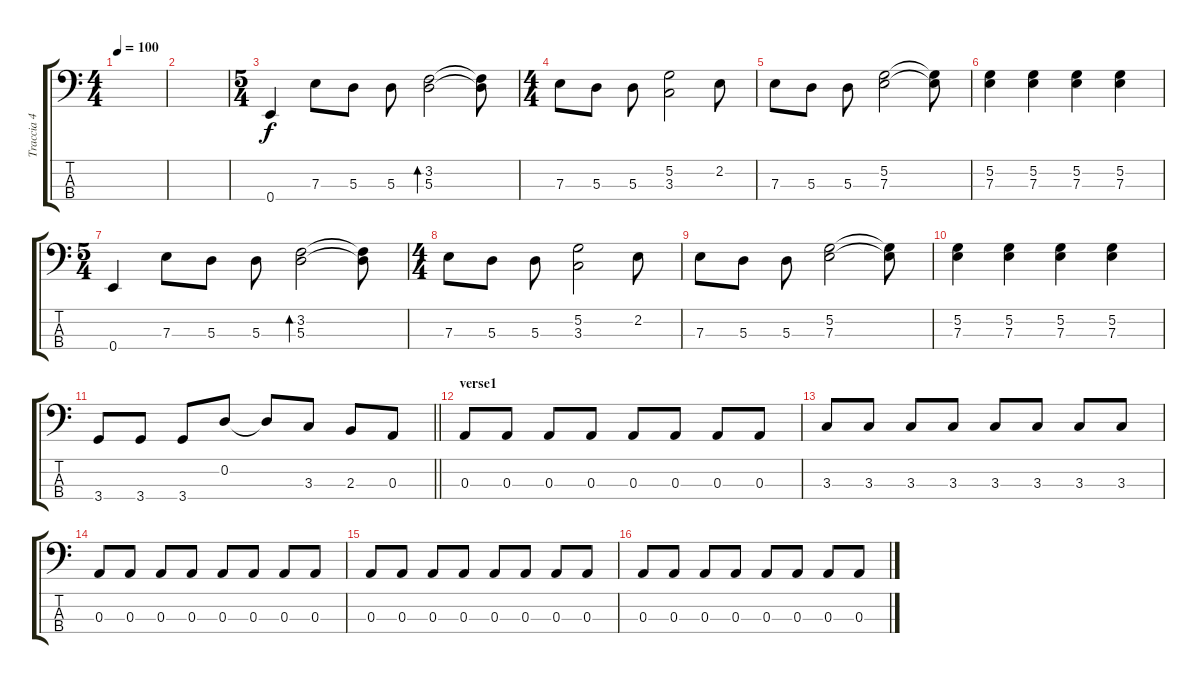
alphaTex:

\track ("Traccia 4" "Traccia 4") {instrument electricbassfinger}
\staff {score tabs}
\tuning (G2 D2 A1 E1) {hide}
\ts (4 4)
\tempo 100
\clef f4
\ks c
|
|
\ts (5 4)
0.4.4 7.3.8 5.3.8 5.3.8 (3.2 5.3).2{bd 60} (3.2{t} 5.3{t}).8 |
\ts (4 4)
7.3.8 5.3.8 5.3.8 (5.2 3.3).2 2.2.8 |
7.3.8 5.3.8 5.3.8 (5.2 7.3).2 (5.2{t} 7.3{t}).8 |
(5.2 7.3).4 (5.2 7.3).4 (5.2 7.3).4 (5.2 7.3).4 |
\ts (5 4)
0.4.4 7.3.8 5.3.8 5.3.8 (3.2 5.3).2{bd 60} (3.2{t} 5.3{t}).8 |
\ts (4 4)
7.3.8 5.3.8 5.3.8 (5.2 3.3).2 2.2.8 |
7.3.8 5.3.8 5.3.8 (5.2 7.3).2 (5.2{t} 7.3{t}).8 |
(5.2 7.3).4 (5.2 7.3).4 (5.2 7.3).4 (5.2 7.3).4 |
\barLineRight lightlight
3.4.8 3.4.8 3.4.8 0.2.8 0.2{t}.8 3.3.8 2.3.8 0.3.8 |
\section ("" "verse1")
0.3.8 0.3.8 0.3.8 0.3.8 0.3.8 0.3.8 0.3.8 0.3.8 |
3.3.8 3.3.8 3.3.8 3.3.8 3.3.8 3.3.8 3.3.8 3.3.8 |
0.3.8 0.3.8 0.3.8 0.3.8 0.3.8 0.3.8 0.3.8 0.3.8 |
0.3.8 0.3.8 0.3.8 0.3.8 0.3.8 0.3.8 0.3.8 0.3.8 |
0.3.8 0.3.8 0.3.8 0.3.8 0.3.8 0.3.8 0.3.8 0.3.8
